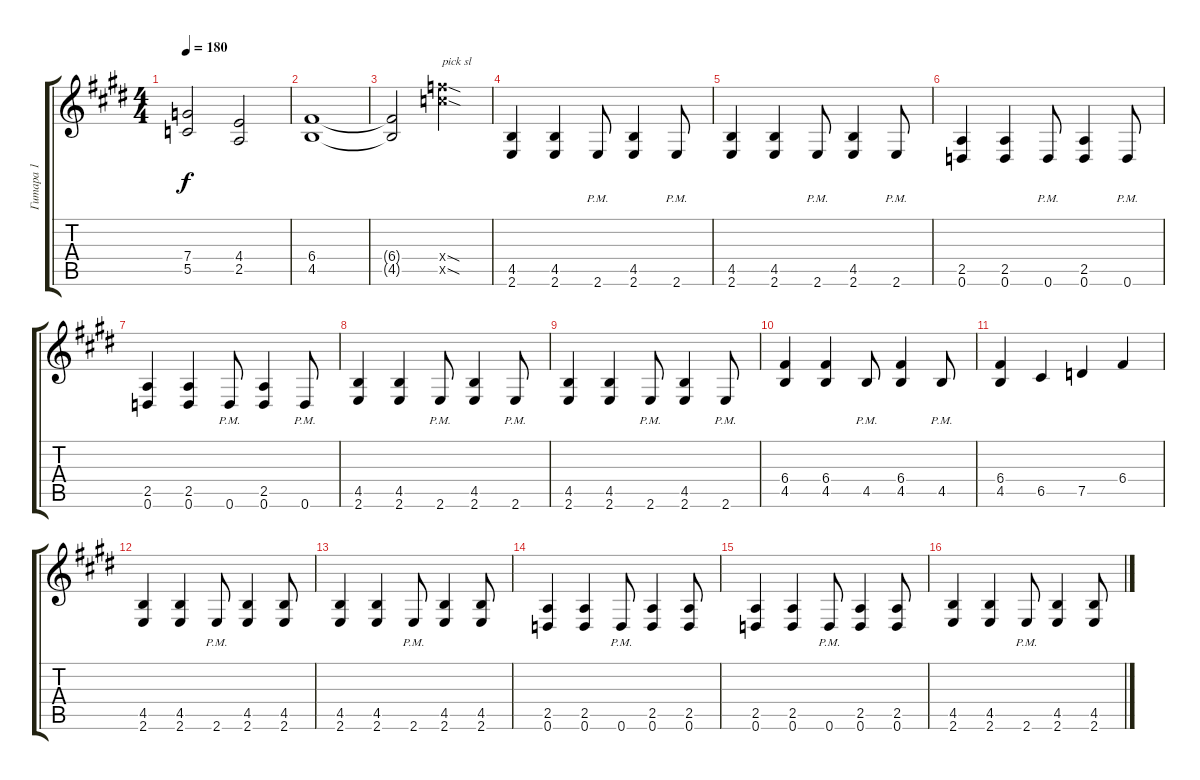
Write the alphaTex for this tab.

\track ("Гитара 1" "Гитара 1") {instrument distortionguitar}
\staff {score tabs}
\tuning (D4 A3 F3 C3 G2 D2) {hide}
\ts (4 4)
\tempo 180
\clef g2
\ks c#minor
(7.4{t} 5.5{t}).2{dy f} (4.4 2.5).2 |
(6.4 4.5).1 |
(6.4{t} 4.5{t}).2 (17.4{sod x} 17.5{sod x}).2{txt "pick sl"} |
(4.5 2.6).4 (4.5 2.6).4 2.6{pm}.8 (4.5 2.6).4 2.6{pm}.8 |
(4.5 2.6).4 (4.5 2.6).4 2.6{pm}.8 (4.5 2.6).4 2.6{pm}.8 |
(2.5 0.6).4 (2.5 0.6).4 0.6{pm}.8 (2.5 0.6).4 0.6{pm}.8 |
(2.5 0.6).4 (2.5 0.6).4 0.6{pm}.8 (2.5 0.6).4 0.6{pm}.8 |
(4.5 2.6).4 (4.5 2.6).4 2.6{pm}.8 (4.5 2.6).4 2.6{pm}.8 |
(4.5 2.6).4 (4.5 2.6).4 2.6{pm}.8 (4.5 2.6).4 2.6{pm}.8 |
(6.4 4.5).4 (6.4 4.5).4 4.5{pm}.8 (6.4 4.5).4 4.5{pm}.8 |
(6.4 4.5).4 6.5.4 7.5.4 6.4.4 |
(4.5 2.6).4 (4.5 2.6).4 2.6{pm}.8 (4.5 2.6).4 (4.5 2.6).8 |
(4.5 2.6).4 (4.5 2.6).4 2.6{pm}.8 (4.5 2.6).4 (4.5 2.6).8 |
(2.5 0.6).4 (2.5 0.6).4 0.6{pm}.8 (2.5 0.6).4 (2.5 0.6).8 |
(2.5 0.6).4 (2.5 0.6).4 0.6{pm}.8 (2.5 0.6).4 (2.5 0.6).8 |
(4.5 2.6).4 (4.5 2.6).4 2.6{pm}.8 (4.5 2.6).4 (4.5 2.6).8
